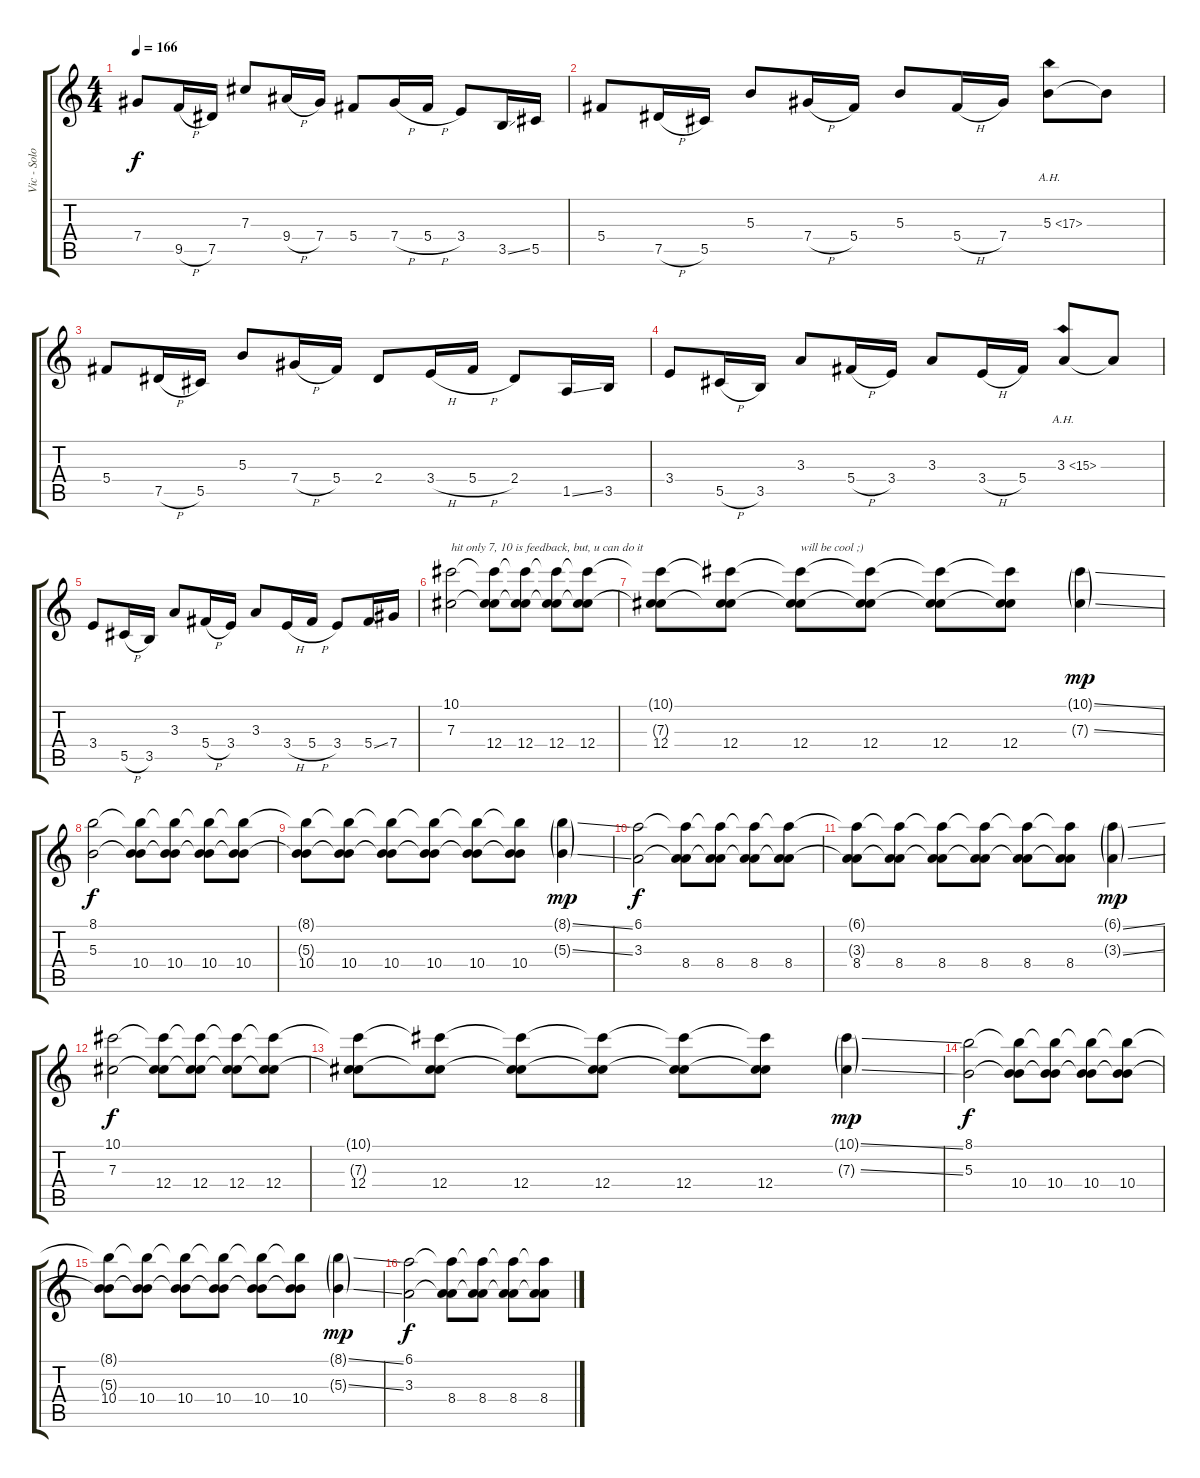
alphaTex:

\track ("Vic - Solo" "Vic - Solo") {instrument distortionguitar}
\staff {score tabs}
\tuning (Eb4 Bb3 Gb3 Db3 Ab2 Eb2) {hide}
\ts (4 4)
\tempo 166
\clef g2
\ks c
7.4.8{dy f} 9.5{h}.16 7.5.16 7.3.8 9.4{h}.16 7.4.16 5.4.8 7.4{h}.16 5.4{h}.16 3.4.8 3.5{ss}.16 5.5.16 |
5.4.8 7.5{h}.16 5.5.16 5.3.8 7.4{h}.16 5.4.16 5.3.8 5.4{h}.16 7.4.16 5.3{ah 12}.8 5.3{t}.8 |
5.4.8 7.5{h}.16 5.5.16 5.3.8 7.4{h}.16 5.4.16 2.4.8 3.4{h}.16 5.4{h}.16 2.4.8 1.5{ss}.16 3.5.16 |
3.4.8 5.5{h}.16 3.5.16 3.3.8 5.4{h}.16 3.4.16 3.3.8 3.4{h}.16 5.4.16 3.3{ah 12}.8 3.3{t}.8 |
3.4.8 5.5{h}.16 3.5.16 3.3.8 5.4{h}.16 3.4.16 3.3.8 3.4{h}.16 5.4{h}.16 3.4.8 5.4{ss}.16 7.4.16 |
(10.1 7.3).2{txt "hit only 7, 10 is feedback, but, u can do it" volume 12} (10.1{t} 7.3{t} 12.4).8 (10.1{t} 7.3{t} 12.4).8 (10.1{t} 7.3{t} 12.4).8 (10.1{t} 7.3{t} 12.4).8 |
(10.1{t} 7.3{t} 12.4).8 (10.1{t} 7.3{t} 12.4).8 (10.1{t} 7.3{t} 12.4).8{txt "will be cool ;)"} (10.1{t} 7.3{t} 12.4).8 (10.1{t} 7.3{t} 12.4).8 (10.1{t} 7.3{t} 12.4).8 (10.1{ss g} 7.3{ss g}).4{dy mp} |
(8.1 5.3).2{dy f} (8.1{t} 5.3{t} 10.4).8 (8.1{t} 5.3{t} 10.4).8 (8.1{t} 5.3{t} 10.4).8 (8.1{t} 5.3{t} 10.4).8 |
(8.1{t} 5.3{t} 10.4).8 (8.1{t} 5.3{t} 10.4).8 (8.1{t} 5.3{t} 10.4).8 (8.1{t} 5.3{t} 10.4).8 (8.1{t} 5.3{t} 10.4).8 (8.1{t} 5.3{t} 10.4).8 (8.1{ss g} 5.3{ss g}).4{dy mp} |
(6.1 3.3).2{dy f} (6.1{t} 3.3{t} 8.4).8 (6.1{t} 3.3{t} 8.4).8 (6.1{t} 3.3{t} 8.4).8 (6.1{t} 3.3{t} 8.4).8 |
(6.1{t} 3.3{t} 8.4).8 (6.1{t} 3.3{t} 8.4).8 (6.1{t} 3.3{t} 8.4).8 (6.1{t} 3.3{t} 8.4).8 (6.1{t} 3.3{t} 8.4).8 (6.1{t} 3.3{t} 8.4).8 (6.1{ss g} 3.3{ss g}).4{dy mp} |
(10.1 7.3).2{dy f} (10.1{t} 7.3{t} 12.4).8 (10.1{t} 7.3{t} 12.4).8 (10.1{t} 7.3{t} 12.4).8 (10.1{t} 7.3{t} 12.4).8 |
(10.1{t} 7.3{t} 12.4).8 (10.1{t} 7.3{t} 12.4).8 (10.1{t} 7.3{t} 12.4).8 (10.1{t} 7.3{t} 12.4).8 (10.1{t} 7.3{t} 12.4).8 (10.1{t} 7.3{t} 12.4).8 (10.1{ss g} 7.3{ss g}).4{dy mp} |
(8.1 5.3).2{dy f} (8.1{t} 5.3{t} 10.4).8 (8.1{t} 5.3{t} 10.4).8 (8.1{t} 5.3{t} 10.4).8 (8.1{t} 5.3{t} 10.4).8 |
(8.1{t} 5.3{t} 10.4).8 (8.1{t} 5.3{t} 10.4).8 (8.1{t} 5.3{t} 10.4).8 (8.1{t} 5.3{t} 10.4).8 (8.1{t} 5.3{t} 10.4).8 (8.1{t} 5.3{t} 10.4).8 (8.1{ss g} 5.3{ss g}).4{dy mp} |
(6.1 3.3).2{dy f} (6.1{t} 3.3{t} 8.4).8 (6.1{t} 3.3{t} 8.4).8 (6.1{t} 3.3{t} 8.4).8 (6.1{t} 3.3{t} 8.4).8
